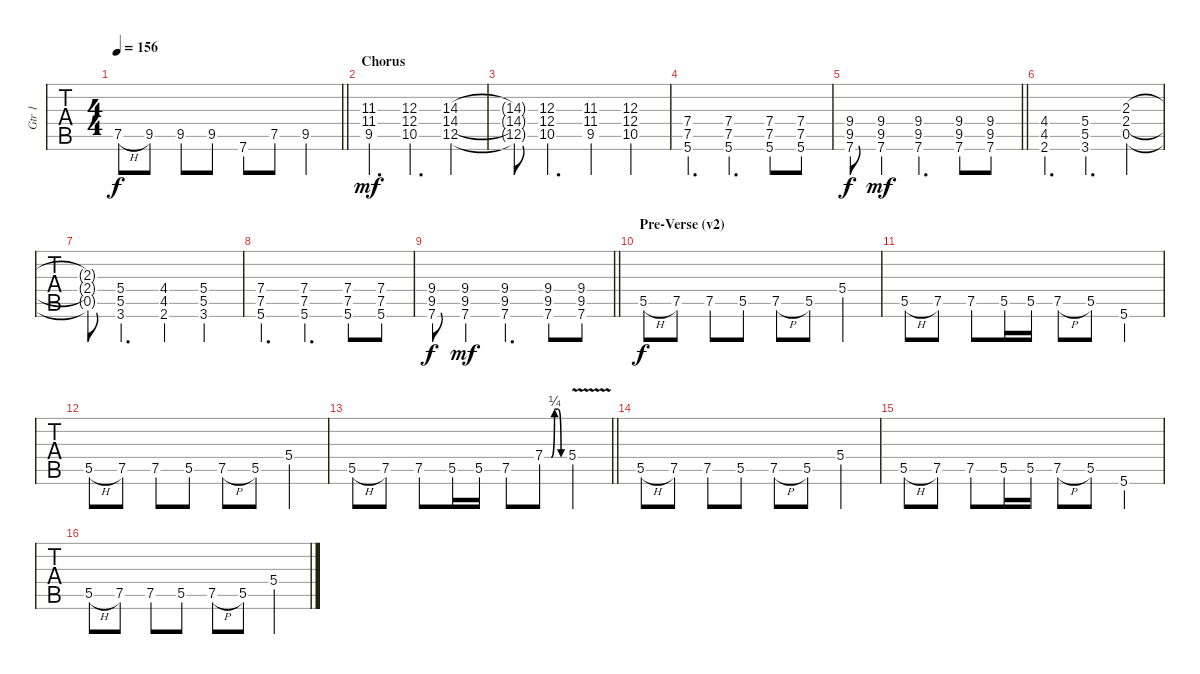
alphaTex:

\track ("Gtr 1" "Gtr 1") {instrument distortionguitar}
\staff {tabs}
\tuning (E4 B3 G3 D3 A2 E2) {hide}
\ts (4 4)
\tempo 156
\clef g2
\barLineRight lightlight
\ks c
7.5{h}.8{dy f} 9.5.8 9.5.8 9.5.8 7.6.8 7.5.8 9.5.4 |
\section ("" "Chorus")
(11.3 11.4 9.5).4{d dy mf} (12.3 12.4 10.5).4{d} (14.3 14.4 12.5).4 |
(14.3{t} 14.4{t} 12.5{t}).8 (12.3 12.4 10.5).4{d} (11.3 11.4 9.5).4 (12.3 12.4 10.5).4 |
(7.4 7.5 5.6).4{d} (7.4 7.5 5.6).4{d} (7.4 7.5 5.6).8 (7.4 7.5 5.6).8 |
\barLineRight lightlight
(9.4 9.5 7.6).8{dy f} (9.4 9.5 7.6).4{dy mf} (9.4 9.5 7.6).4{d} (9.4 9.5 7.6).8 (9.4 9.5 7.6).8 |
(4.4 4.5 2.6).4{d} (5.4 5.5 3.6).4{d} (2.3 2.4 0.5).4 |
(2.3{t} 2.4{t} 0.5{t}).8 (5.4 5.5 3.6).4{d} (4.4 4.5 2.6).4 (5.4 5.5 3.6).4 |
(7.4 7.5 5.6).4{d} (7.4 7.5 5.6).4{d} (7.4 7.5 5.6).8 (7.4 7.5 5.6).8 |
\barLineRight lightlight
(9.4 9.5 7.6).8{dy f} (9.4 9.5 7.6).4{dy mf} (9.4 9.5 7.6).4{d} (9.4 9.5 7.6).8 (9.4 9.5 7.6).8 |
\section ("" "Pre-Verse (v2)")
5.5{h}.8{dy f} 7.5.8 7.5.8 5.5.8 7.5{h}.8 5.5.8 5.4.4 |
5.5{h}.8 7.5.8 7.5.8 5.5.16 5.5.16 7.5{h}.8 5.5.8 5.6.4 |
5.5{h}.8 7.5.8 7.5.8 5.5.8 7.5{h}.8 5.5.8 5.4.4 |
\barLineRight lightlight
5.5{h}.8 7.5.8 7.5.8 5.5.16 5.5.16 7.5.8 7.4{be (custom 0 0 20 0 30 1 41 1 50 0 60 0)}.8 5.4{v}.4 |
5.5{h}.8 7.5.8 7.5.8 5.5.8 7.5{h}.8 5.5.8 5.4.4 |
5.5{h}.8 7.5.8 7.5.8 5.5.16 5.5.16 7.5{h}.8 5.5.8 5.6.4 |
5.5{h}.8 7.5.8 7.5.8 5.5.8 7.5{h}.8 5.5.8 5.4.4
